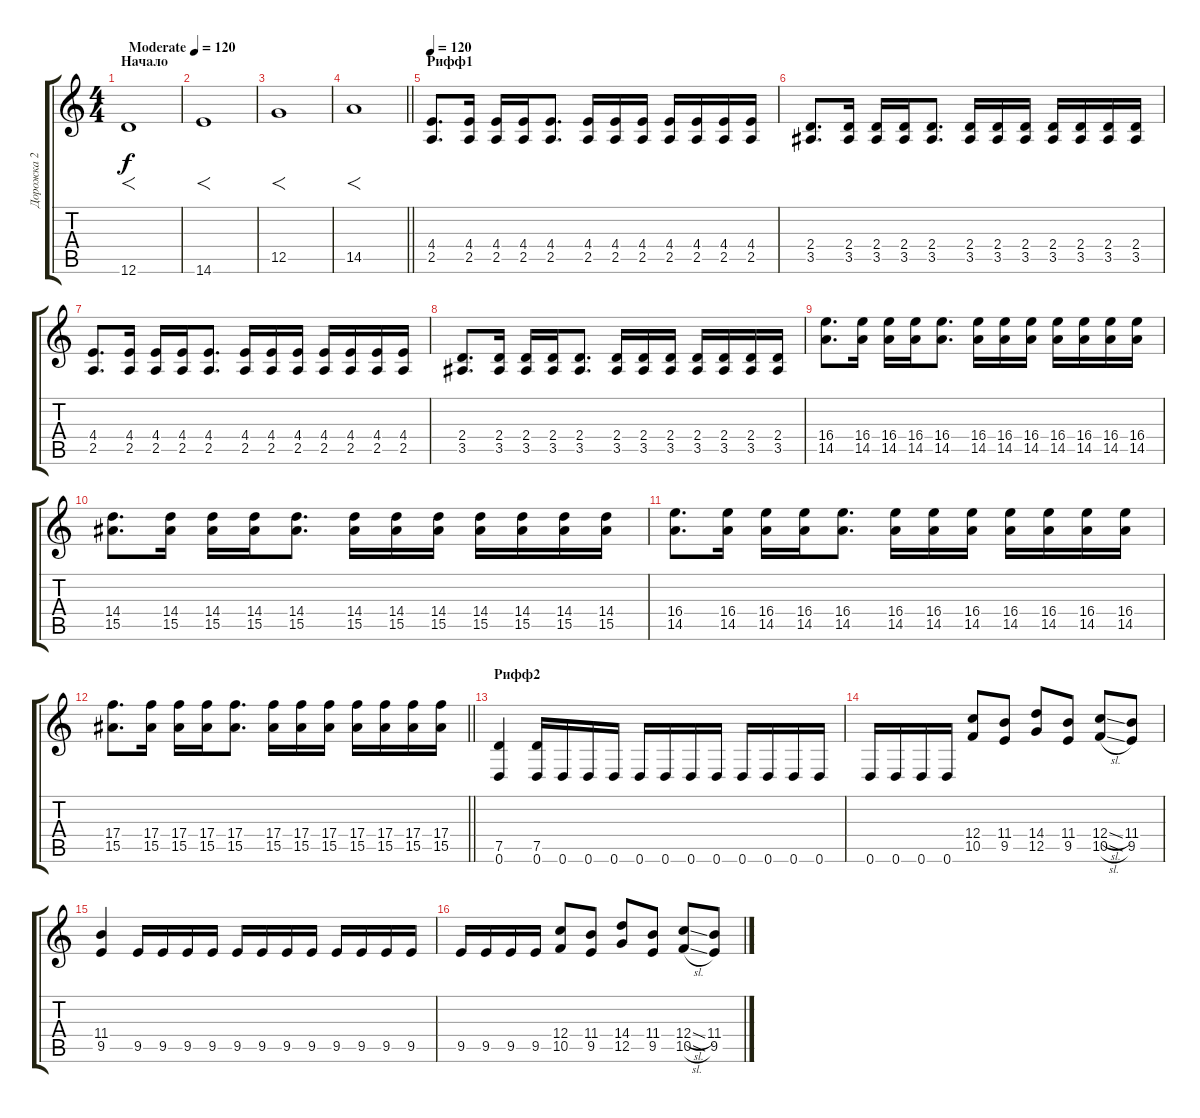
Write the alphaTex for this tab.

\track ("Дорожка 2" "Дорожка 2") {instrument overdrivenguitar}
\staff {score tabs}
\tuning (D4 A3 F3 C3 G2 D2) {hide}
\ts (4 4)
\section ("" "Начало")
\tempo (120 "Moderate")
\clef g2
\ks c
12.6.1{f dy f instrument overdrivenguitar} |
14.6.1{f} |
12.5.1{f} |
\barLineRight lightlight
14.5.1{f} |
\section ("" "Рифф1")
\tempo 120
(4.4 2.5).8{d} (4.4 2.5).16 (4.4 2.5).16 (4.4 2.5).16 (4.4 2.5).8{d} (4.4 2.5).16 (4.4 2.5).16 (4.4 2.5).16 (4.4 2.5).16 (4.4 2.5).16 (4.4 2.5).16 (4.4 2.5).16 |
(2.4 3.5).8{d} (2.4 3.5).16 (2.4 3.5).16 (2.4 3.5).16 (2.4 3.5).8{d} (2.4 3.5).16 (2.4 3.5).16 (2.4 3.5).16 (2.4 3.5).16 (2.4 3.5).16 (2.4 3.5).16 (2.4 3.5).16 |
(4.4 2.5).8{d} (4.4 2.5).16 (4.4 2.5).16 (4.4 2.5).16 (4.4 2.5).8{d} (4.4 2.5).16 (4.4 2.5).16 (4.4 2.5).16 (4.4 2.5).16 (4.4 2.5).16 (4.4 2.5).16 (4.4 2.5).16 |
(2.4 3.5).8{d} (2.4 3.5).16 (2.4 3.5).16 (2.4 3.5).16 (2.4 3.5).8{d} (2.4 3.5).16 (2.4 3.5).16 (2.4 3.5).16 (2.4 3.5).16 (2.4 3.5).16 (2.4 3.5).16 (2.4 3.5).16 |
(16.4 14.5).8{d} (16.4 14.5).16 (16.4 14.5).16 (16.4 14.5).16 (16.4 14.5).8{d} (16.4 14.5).16 (16.4 14.5).16 (16.4 14.5).16 (16.4 14.5).16 (16.4 14.5).16 (16.4 14.5).16 (16.4 14.5).16 |
(14.4 15.5).8{d} (14.4 15.5).16 (14.4 15.5).16 (14.4 15.5).16 (14.4 15.5).8{d} (14.4 15.5).16 (14.4 15.5).16 (14.4 15.5).16 (14.4 15.5).16 (14.4 15.5).16 (14.4 15.5).16 (14.4 15.5).16 |
(16.4 14.5).8{d} (16.4 14.5).16 (16.4 14.5).16 (16.4 14.5).16 (16.4 14.5).8{d} (16.4 14.5).16 (16.4 14.5).16 (16.4 14.5).16 (16.4 14.5).16 (16.4 14.5).16 (16.4 14.5).16 (16.4 14.5).16 |
\barLineRight lightlight
(17.4 15.5).8{d} (17.4 15.5).16 (17.4 15.5).16 (17.4 15.5).16 (17.4 15.5).8{d} (17.4 15.5).16 (17.4 15.5).16 (17.4 15.5).16 (17.4 15.5).16 (17.4 15.5).16 (17.4 15.5).16 (17.4 15.5).16 |
\section ("" "Рифф2")
(7.5 0.6).4 (7.5 0.6).16 0.6.16 0.6.16 0.6.16 0.6.16 0.6.16 0.6.16 0.6.16 0.6.16 0.6.16 0.6.16 0.6.16 |
0.6.16 0.6.16 0.6.16 0.6.16 (12.4 10.5).8 (11.4 9.5).8 (14.4 12.5).8 (11.4 9.5).8 (12.4{sl} 10.5{sl}).8 (11.4 9.5).8 |
(11.4 9.5).4 9.5.16 9.5.16 9.5.16 9.5.16 9.5.16 9.5.16 9.5.16 9.5.16 9.5.16 9.5.16 9.5.16 9.5.16 |
9.5.16 9.5.16 9.5.16 9.5.16 (12.4 10.5).8 (11.4 9.5).8 (14.4 12.5).8 (11.4 9.5).8 (12.4{sl} 10.5{sl}).8 (11.4 9.5).8
